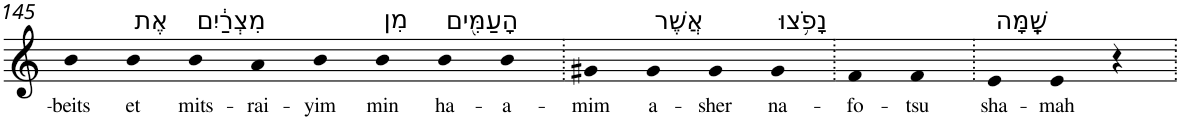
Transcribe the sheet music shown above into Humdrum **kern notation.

**kern	**text
*part1	*part1
*staff1	*staff1
*I"Piano	*
*I'Pno	*
!!LO:PB:g=z
*clefG2	*
*k[]	*
=145	=145
!	!LO:LY:b
4b	-beits
!LO:TX:a:t=אֶת	!
!	!LO:LY:b
4b	et
!LO:TX:a:t=מִצְרַ֔יִם	!
!	!LO:LY:b
4b	mits-
!	!LO:LY:b
4a	-rai-
!	!LO:LY:b
4b	-yim
!LO:TX:a:t=מִן	!
!	!LO:LY:b
4b	min
!LO:TX:a:t=הָעַמִּ֖ים	!
!	!LO:LY:b
4b	ha-
!	!LO:LY:b
4b	-a-
=146.	=146.
!	!LO:LY:b
4g#X	-mim
!LO:TX:a:t=אֲשֶׁר	!
!	!LO:LY:b
4g#	a-
!	!LO:LY:b
4g#	-sher
!LO:TX:a:t=נָפֹ֥צוּ	!
!	!LO:LY:b
4g#	na-
=147.	=147.
!	!LO:LY:b
4f	-fo-
!	!LO:LY:b
4f	-tsu
=148.	=148.
!LO:TX:a:t=שָֽׁמָּה	!
!	!LO:LY:b
4e	sha-
!	!LO:LY:b
4e	-mah
4r	.
=.	=.
*-	*-
